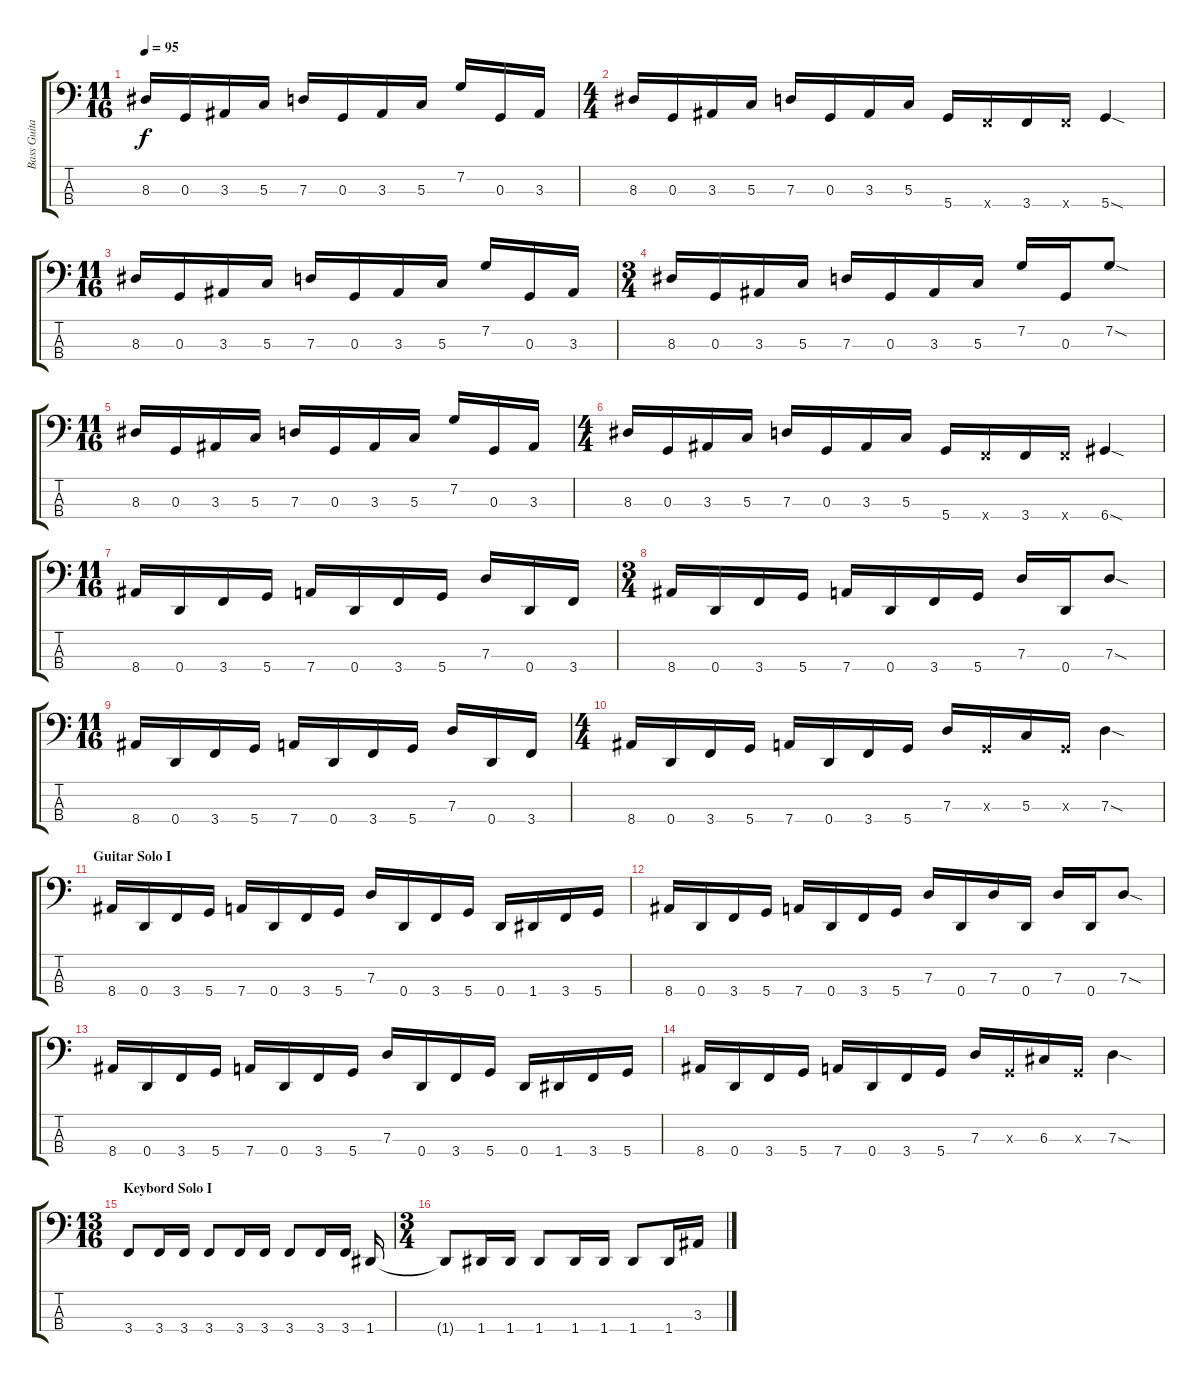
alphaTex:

\track ("Bass Guitar" "Bass Guita") {instrument electricbassfinger}
\staff {score tabs}
\tuning (F2 C2 G1 D1) {hide}
\ts (11 16)
\tempo 95
\clef f4
\ks c
8.3.16{dy f} 0.3.16 3.3.16 5.3.16 7.3.16 0.3.16 3.3.16 5.3.16 7.2.16 0.3.16 3.3.16 |
\ts (4 4)
8.3.16 0.3.16 3.3.16 5.3.16 7.3.16 0.3.16 3.3.16 5.3.16 5.4.16 3.4{x}.16 3.4.16 3.4{x}.16 5.4{sod}.4 |
\ts (11 16)
8.3.16 0.3.16 3.3.16 5.3.16 7.3.16 0.3.16 3.3.16 5.3.16 7.2.16 0.3.16 3.3.16 |
\ts (3 4)
8.3.16 0.3.16 3.3.16 5.3.16 7.3.16 0.3.16 3.3.16 5.3.16 7.2.16 0.3.16 7.2{sod}.8 |
\ts (11 16)
8.3.16 0.3.16 3.3.16 5.3.16 7.3.16 0.3.16 3.3.16 5.3.16 7.2.16 0.3.16 3.3.16 |
\ts (4 4)
8.3.16 0.3.16 3.3.16 5.3.16 7.3.16 0.3.16 3.3.16 5.3.16 5.4.16 3.4{x}.16 3.4.16 3.4{x}.16 6.4{sod}.4 |
\ts (11 16)
8.4.16 0.4.16 3.4.16 5.4.16 7.4.16 0.4.16 3.4.16 5.4.16 7.3.16 0.4.16 3.4.16 |
\ts (3 4)
8.4.16 0.4.16 3.4.16 5.4.16 7.4.16 0.4.16 3.4.16 5.4.16 7.3.16 0.4.16 7.3{sod}.8 |
\ts (11 16)
8.4.16 0.4.16 3.4.16 5.4.16 7.4.16 0.4.16 3.4.16 5.4.16 7.3.16 0.4.16 3.4.16 |
\ts (4 4)
8.4.16 0.4.16 3.4.16 5.4.16 7.4.16 0.4.16 3.4.16 5.4.16 7.3.16 0.3{x}.16 5.3.16 0.3{x}.16 7.3{sod}.4 |
\section ("" "Guitar Solo I")
8.4.16 0.4.16 3.4.16 5.4.16 7.4.16 0.4.16 3.4.16 5.4.16 7.3.16 0.4.16 3.4.16 5.4.16 0.4.16 1.4.16 3.4.16 5.4.16 |
8.4.16 0.4.16 3.4.16 5.4.16 7.4.16 0.4.16 3.4.16 5.4.16 7.3.16 0.4.16 7.3.16 0.4.16 7.3.16 0.4.16 7.3{sod}.8 |
8.4.16 0.4.16 3.4.16 5.4.16 7.4.16 0.4.16 3.4.16 5.4.16 7.3.16 0.4.16 3.4.16 5.4.16 0.4.16 1.4.16 3.4.16 5.4.16 |
8.4.16 0.4.16 3.4.16 5.4.16 7.4.16 0.4.16 3.4.16 5.4.16 7.3.16 0.3{x}.16 6.3.16 0.3{x}.16 7.3{sod}.4 |
\ts (13 16)
\section ("" "Keybord Solo I")
3.4.8 3.4.16 3.4.16 3.4.8 3.4.16 3.4.16 3.4.8 3.4.16 3.4.16 1.4.16 |
\ts (3 4)
1.4{t}.8 1.4.16 1.4.16 1.4.8 1.4.16 1.4.16 1.4.8 1.4.16 3.3.16
